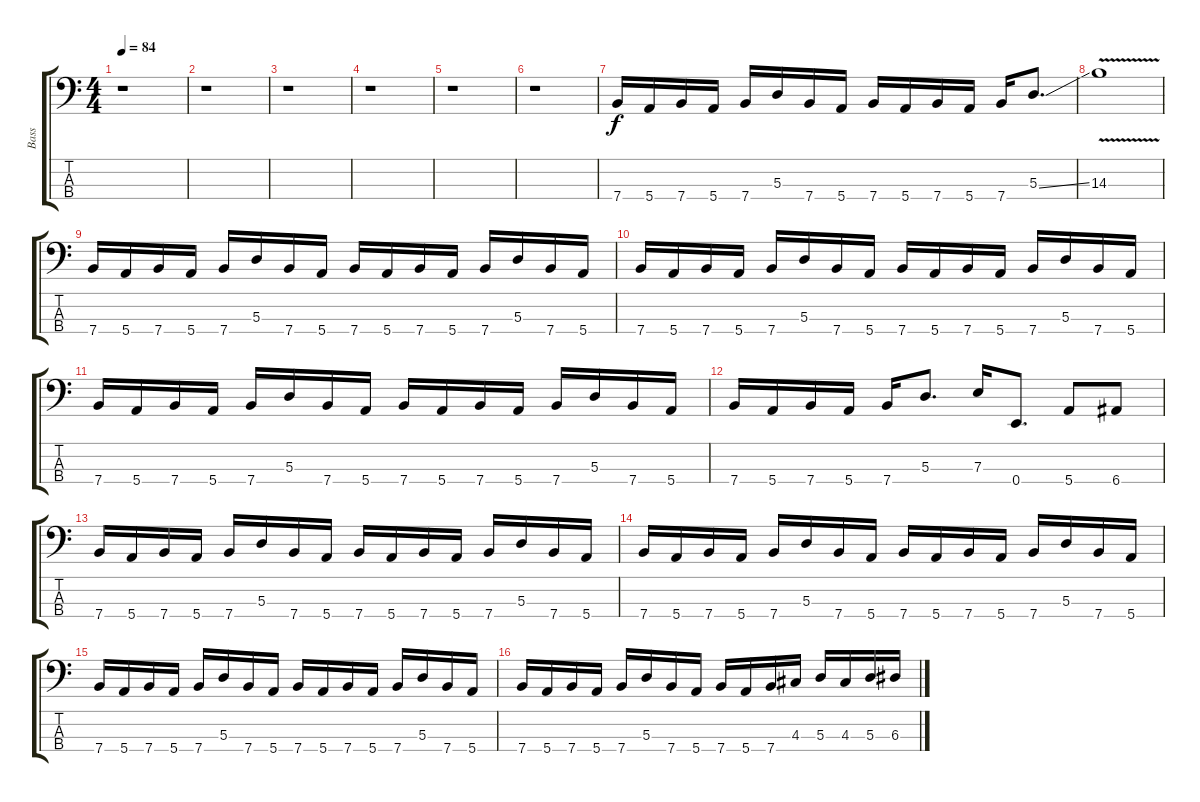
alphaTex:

\track ("Bass" "Bass") {instrument electricbassfinger}
\staff {score tabs}
\tuning (G2 D2 A1 E1) {hide}
\ts (4 4)
\tempo 84
\clef f4
\ks c
r.1{dy f instrument electricbassfinger} |
r.1 |
r.1 |
r.1 |
r.1 |
r.1 |
7.4.16 5.4.16 7.4.16 5.4.16 7.4.16 5.3.16 7.4.16 5.4.16 7.4.16 5.4.16 7.4.16 5.4.16 7.4.16 5.3{ss}.8{d} |
14.3{v}.1 |
7.4.16 5.4.16 7.4.16 5.4.16 7.4.16 5.3.16 7.4.16 5.4.16 7.4.16 5.4.16 7.4.16 5.4.16 7.4.16 5.3.16 7.4.16 5.4.16 |
7.4.16 5.4.16 7.4.16 5.4.16 7.4.16 5.3.16 7.4.16 5.4.16 7.4.16 5.4.16 7.4.16 5.4.16 7.4.16 5.3.16 7.4.16 5.4.16 |
7.4.16 5.4.16 7.4.16 5.4.16 7.4.16 5.3.16 7.4.16 5.4.16 7.4.16 5.4.16 7.4.16 5.4.16 7.4.16 5.3.16 7.4.16 5.4.16 |
7.4.16 5.4.16 7.4.16 5.4.16 7.4.16 5.3.8{d} 7.3.16 0.4.8{d} 5.4.8 6.4.8 |
7.4.16 5.4.16 7.4.16 5.4.16 7.4.16 5.3.16 7.4.16 5.4.16 7.4.16 5.4.16 7.4.16 5.4.16 7.4.16 5.3.16 7.4.16 5.4.16 |
7.4.16 5.4.16 7.4.16 5.4.16 7.4.16 5.3.16 7.4.16 5.4.16 7.4.16 5.4.16 7.4.16 5.4.16 7.4.16 5.3.16 7.4.16 5.4.16 |
7.4.16 5.4.16 7.4.16 5.4.16 7.4.16 5.3.16 7.4.16 5.4.16 7.4.16 5.4.16 7.4.16 5.4.16 7.4.16 5.3.16 7.4.16 5.4.16 |
7.4.16 5.4.16 7.4.16 5.4.16 7.4.16 5.3.16 7.4.16 5.4.16 7.4.16 5.4.16 7.4.16 4.3.16 5.3.16 4.3.16 5.3.16 6.3.16
